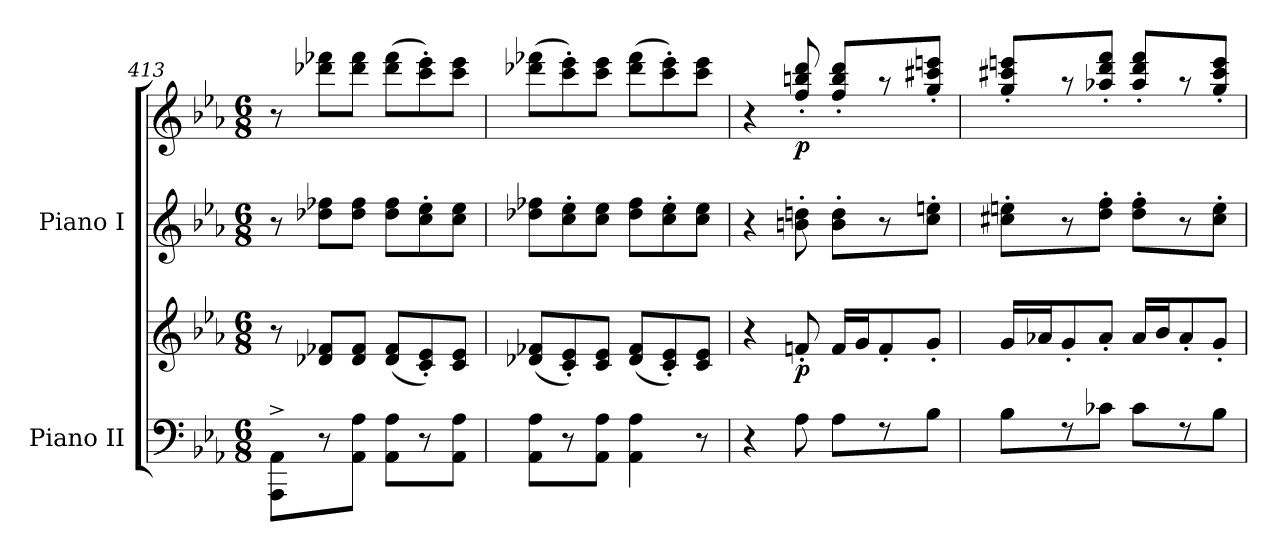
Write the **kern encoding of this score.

**kern	**kern	**dynam	**kern	**kern	**dynam
*part2	*part2	*part2	*part1	*part1	*part1
*staff4	*staff3	*staff3/4	*staff2	*staff1	*staff1/2
*I"Piano II	*	*	*I"Piano I	*	*
*I'Pno. II	*	*	*I'Pno. I	*	*
!!LO:LB:g=z
*clefF4	*clefG2	*	*clefG2	*clefG2	*
*k[b-e-a-]	*k[b-e-a-]	*	*k[b-e-a-]	*k[b-e-a-]	*
*M6/8	*M6/8	*	*M6/8	*M6/8	*
=413	=413	=413	=413	=413	=413
8AAA-\^ 8AA-\^L	8r	.	8r	8r	.
8r	8d-X/ 8f-X/L	.	8dd-X\ 8ff-X\L	8ddd-X\ 8fff-X\L	.
8AA-\ 8A-\J	8d-/ 8f-/J	.	8dd-\ 8ff-\J	8ddd-\ 8fff-\J	.
8AA-\ 8A-\L	(<8d-/ 8f-/L	.	8dd-\ 8ff-\L	(>8ddd-\ 8fff-\L	.
8r	8c/' 8e-/')	.	8cc\' 8ee-\'	8ccc\' 8eee-\')	.
8AA-\ 8A-\J	8c/ 8e-/J	.	8cc\ 8ee-\J	8ccc\ 8eee-\J	.
=414	=414	=414	=414	=414	=414
8AA-\ 8A-\L	(<8d-X/ 8f-X/L	.	8dd-X\ 8ff-X\L	(>8ddd-X\ 8fff-X\L	.
8r	8c/' 8e-/')	.	8cc\' 8ee-\'	8ccc\' 8eee-\')	.
8AA-\ 8A-\J	8c/ 8e-/J	.	8cc\ 8ee-\J	8ccc\ 8eee-\J	.
4AA-\ 4A-\	(<8d-/ 8f-/L	.	8dd-\ 8ff-\L	(>8ddd-\ 8fff-\L	.
.	8c/' 8e-/')	.	8cc\' 8ee-\'	8ccc\' 8eee-\')	.
8r	8c/ 8e-/J	.	8cc\ 8ee-\J	8ccc\ 8eee-\J	.
=415	=415	=415	=415	=415	=415
4r	4r	.	4r	4r	.
!	!	!LO:DY:b	!	!	!LO:DY:b
8A-\	8fn'/	p	8bn\' 8ddn\'	8ff/' 8bbn/' 8ddd/'	p
8A-\L	16f/LL	.	8b\' 8dd\'L	8ff/' 8bb/' 8ddd/'L	.
.	16g/J	.	.	.	.
8rF	8f'/	.	8r	8r	.
8B-\J	8g'/J	.	8cc\' 8een\'J	8gg/' 8ccc#X/' 8eeen/'J	.
=416	=416	=416	=416	=416	=416
8B-\L	16g/LL	.	8cc#X\' 8een\'L	8gg/' 8ccc#X/' 8eeen/'L	.
.	16a-X/J	.	.	.	.
8rF	8g'/	.	8r	8r	.
8c-X\J	8a-'/J	.	8dd\' 8ff\'J	8aa-X/' 8ddd/' 8fff/'J	.
8c-\L	16a-/LL	.	8dd\' 8ff\'L	8aa-/' 8ddd/' 8fff/'L	.
.	16b-/J	.	.	.	.
8rF	8a-'/	.	8r	8r	.
8B-\J	8g'/J	.	8cc#\' 8ee\'J	8gg/' 8ccc#/' 8eee/'J	.
=	=	=	=	=	=
*-	*-	*-	*-	*-	*-
